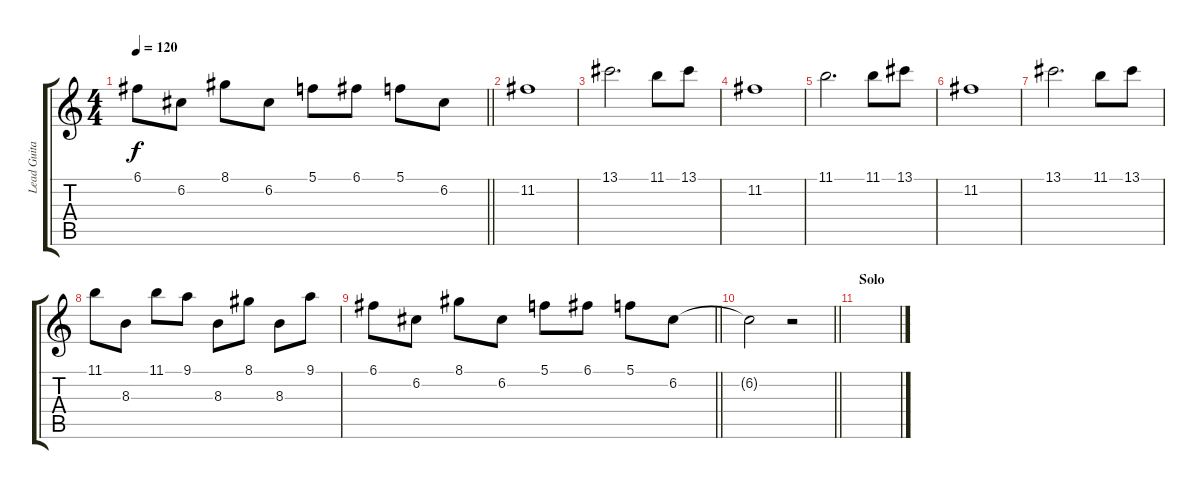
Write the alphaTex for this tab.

\track ("Lead Guitar 2" "Lead Guita") {instrument overdrivenguitar}
\staff {score tabs}
\tuning (C4 G3 Eb3 Bb2 F2 C2) {hide}
\ts (4 4)
\tempo 120
\clef g2
\barLineRight lightlight
\ks c
6.1.8{dy f} 6.2.8 8.1.8 6.2.8 5.1.8 6.1.8 5.1.8 6.2.8 |
11.2.1{volume 10 balance 11} |
13.1.2{d} 11.1.8 13.1.8 |
11.2.1 |
11.1.2{d} 11.1.8 13.1.8 |
11.2.1 |
13.1.2{d} 11.1.8 13.1.8 |
11.1.8{volume 8 balance 13} 8.3.8 11.1.8 9.1.8 8.3.8 8.1.8 8.3.8 9.1.8 |
\barLineRight lightlight
6.1.8 6.2.8 8.1.8 6.2.8 5.1.8 6.1.8 5.1.8 6.2.8 |
\barLineRight lightlight
6.2{t}.2{volume 3} r.2 |
\section ("" "Solo")
